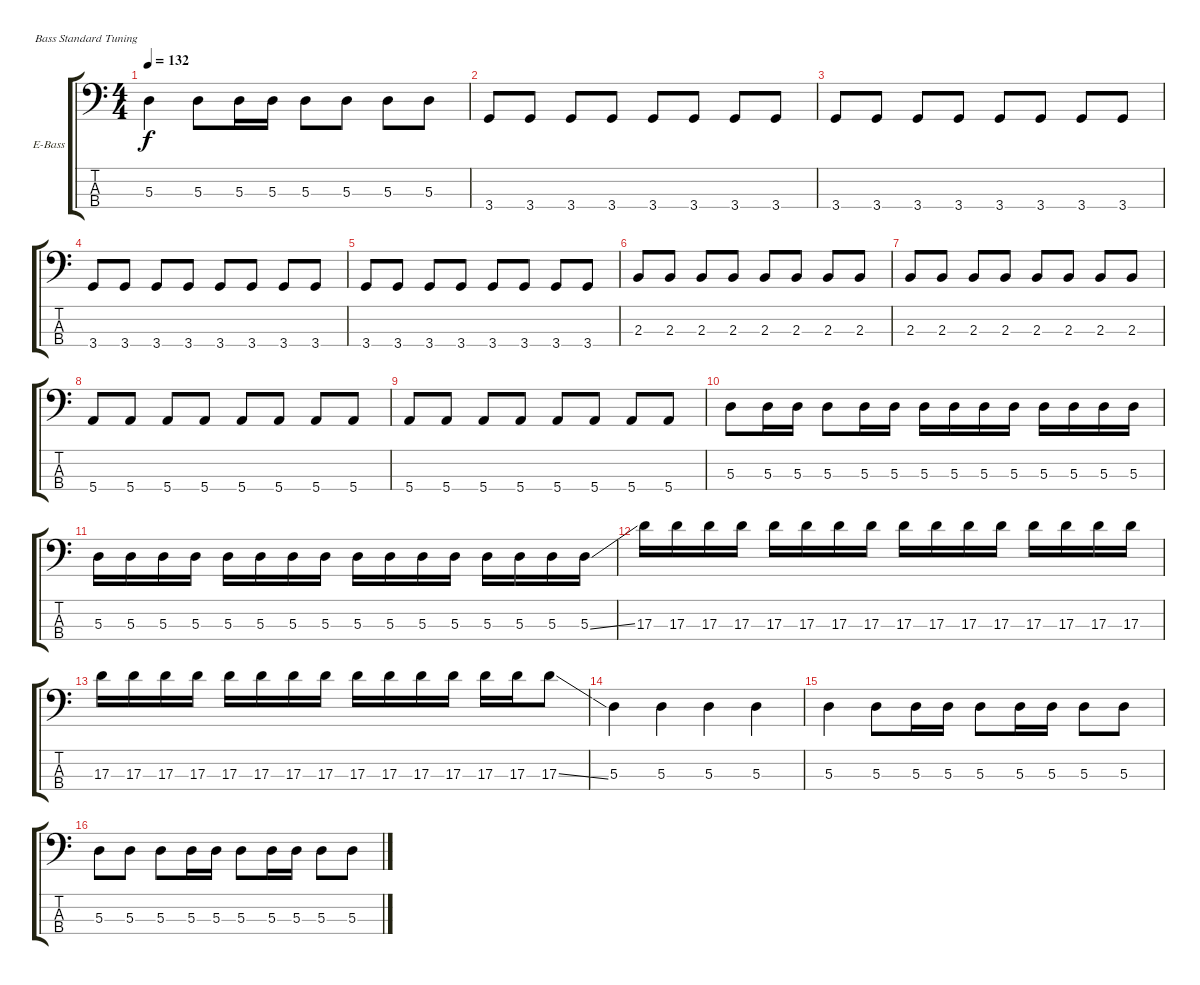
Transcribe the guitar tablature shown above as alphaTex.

\bracketExtendMode groupsimilarinstruments
\firstSystemTrackNameOrientation horizontal
\otherSystemsTrackNameOrientation horizontal
\track ("Adam" "E-Bass") {instrument electricbassfinger}
\staff {score tabs}
\tuning (G2 D2 A1 E1)
\ts (4 4)
\tempo 132
\clef f4
\ks c
5.3.4{dy f} 5.3.8 5.3.16 5.3.16 5.3.8 5.3.8 5.3.8 5.3.8 |
3.4.8 3.4.8 3.4.8 3.4.8 3.4.8 3.4.8 3.4.8 3.4.8 |
3.4.8 3.4.8 3.4.8 3.4.8 3.4.8 3.4.8 3.4.8 3.4.8 |
3.4.8 3.4.8 3.4.8 3.4.8 3.4.8 3.4.8 3.4.8 3.4.8 |
3.4.8 3.4.8 3.4.8 3.4.8 3.4.8 3.4.8 3.4.8 3.4.8 |
2.3.8 2.3.8 2.3.8 2.3.8 2.3.8 2.3.8 2.3.8 2.3.8 |
2.3.8 2.3.8 2.3.8 2.3.8 2.3.8 2.3.8 2.3.8 2.3.8 |
5.4.8 5.4.8 5.4.8 5.4.8 5.4.8 5.4.8 5.4.8 5.4.8 |
5.4.8 5.4.8 5.4.8 5.4.8 5.4.8 5.4.8 5.4.8 5.4.8 |
5.3.8 5.3.16 5.3.16 5.3.8 5.3.16 5.3.16 5.3.16 5.3.16 5.3.16 5.3.16 5.3.16 5.3.16 5.3.16 5.3.16 |
5.3.16 5.3.16 5.3.16 5.3.16 5.3.16 5.3.16 5.3.16 5.3.16 5.3.16 5.3.16 5.3.16 5.3.16 5.3.16 5.3.16 5.3.16 5.3{ss}.16 |
17.3.16 17.3.16 17.3.16 17.3.16 17.3.16 17.3.16 17.3.16 17.3.16 17.3.16 17.3.16 17.3.16 17.3.16 17.3.16 17.3.16 17.3.16 17.3.16 |
17.3.16 17.3.16 17.3.16 17.3.16 17.3.16 17.3.16 17.3.16 17.3.16 17.3.16 17.3.16 17.3.16 17.3.16 17.3.16 17.3.16 17.3{ss}.8 |
5.3.4 5.3.4 5.3.4 5.3.4 |
5.3.4 5.3.8 5.3.16 5.3.16 5.3.8 5.3.16 5.3.16 5.3.8 5.3.8 |
5.3.8 5.3.8 5.3.8 5.3.16 5.3.16 5.3.8 5.3.16 5.3.16 5.3.8 5.3.8
